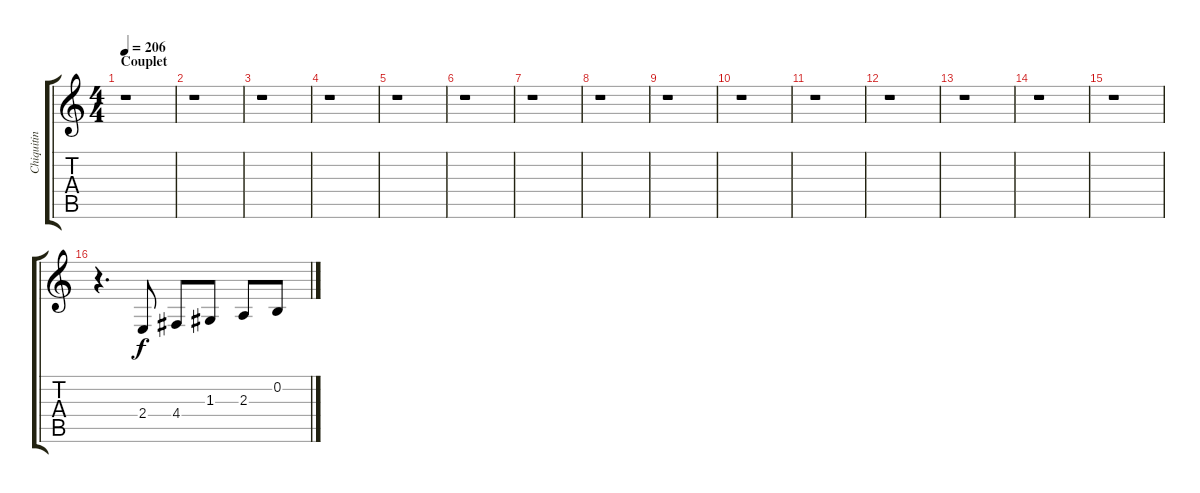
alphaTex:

\track ("Chiquitin" "Chiquitin") {instrument trumpet}
\staff {score tabs}
\tuning (E4 B3 G3 D3 A2 E2) {hide}
\ts (4 4)
\section ("" "Couplet")
\tempo 206
\clef g2
\ks c
r.1{dy f} |
r.1 |
r.1 |
r.1 |
r.1 |
r.1 |
r.1 |
r.1 |
r.1 |
r.1 |
r.1 |
r.1 |
r.1 |
r.1 |
r.1 |
r.4{d} 2.4.8 4.4.8 1.3.8 2.3.8 0.2.8
